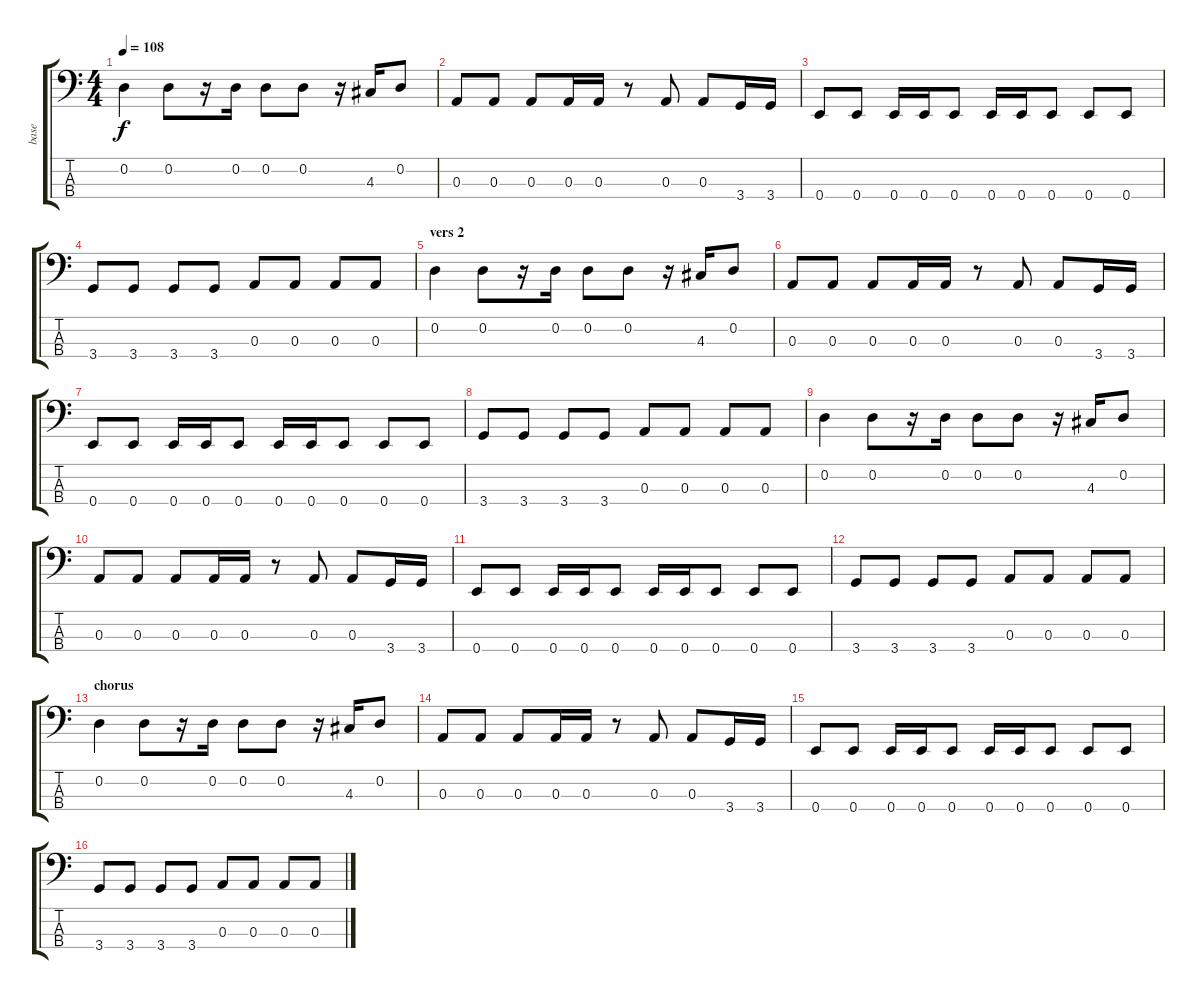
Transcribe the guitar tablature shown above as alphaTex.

\track ("base" "base") {instrument electricbasspick}
\staff {score tabs}
\tuning (G2 D2 A1 E1) {hide}
\ts (4 4)
\tempo 108
\clef f4
\ks c
0.2.4{dy f} 0.2.8 r.16 0.2.16 0.2.8 0.2.8 r.16 4.3.16 0.2.8 |
0.3.8 0.3.8 0.3.8 0.3.16 0.3.16 r.8 0.3.8 0.3.8 3.4.16 3.4.16 |
0.4.8 0.4.8 0.4.16 0.4.16 0.4.8 0.4.16 0.4.16 0.4.8 0.4.8 0.4.8 |
3.4.8 3.4.8 3.4.8 3.4.8 0.3.8 0.3.8 0.3.8 0.3.8 |
\section ("" "vers 2")
0.2.4 0.2.8 r.16 0.2.16 0.2.8 0.2.8 r.16 4.3.16 0.2.8 |
0.3.8 0.3.8 0.3.8 0.3.16 0.3.16 r.8 0.3.8 0.3.8 3.4.16 3.4.16 |
0.4.8 0.4.8 0.4.16 0.4.16 0.4.8 0.4.16 0.4.16 0.4.8 0.4.8 0.4.8 |
3.4.8 3.4.8 3.4.8 3.4.8 0.3.8 0.3.8 0.3.8 0.3.8 |
0.2.4 0.2.8 r.16 0.2.16 0.2.8 0.2.8 r.16 4.3.16 0.2.8 |
0.3.8 0.3.8 0.3.8 0.3.16 0.3.16 r.8 0.3.8 0.3.8 3.4.16 3.4.16 |
0.4.8 0.4.8 0.4.16 0.4.16 0.4.8 0.4.16 0.4.16 0.4.8 0.4.8 0.4.8 |
3.4.8 3.4.8 3.4.8 3.4.8 0.3.8 0.3.8 0.3.8 0.3.8 |
\section ("" "chorus")
0.2.4 0.2.8 r.16 0.2.16 0.2.8 0.2.8 r.16 4.3.16 0.2.8 |
0.3.8 0.3.8 0.3.8 0.3.16 0.3.16 r.8 0.3.8 0.3.8 3.4.16 3.4.16 |
0.4.8 0.4.8 0.4.16 0.4.16 0.4.8 0.4.16 0.4.16 0.4.8 0.4.8 0.4.8 |
3.4.8 3.4.8 3.4.8 3.4.8 0.3.8 0.3.8 0.3.8 0.3.8
